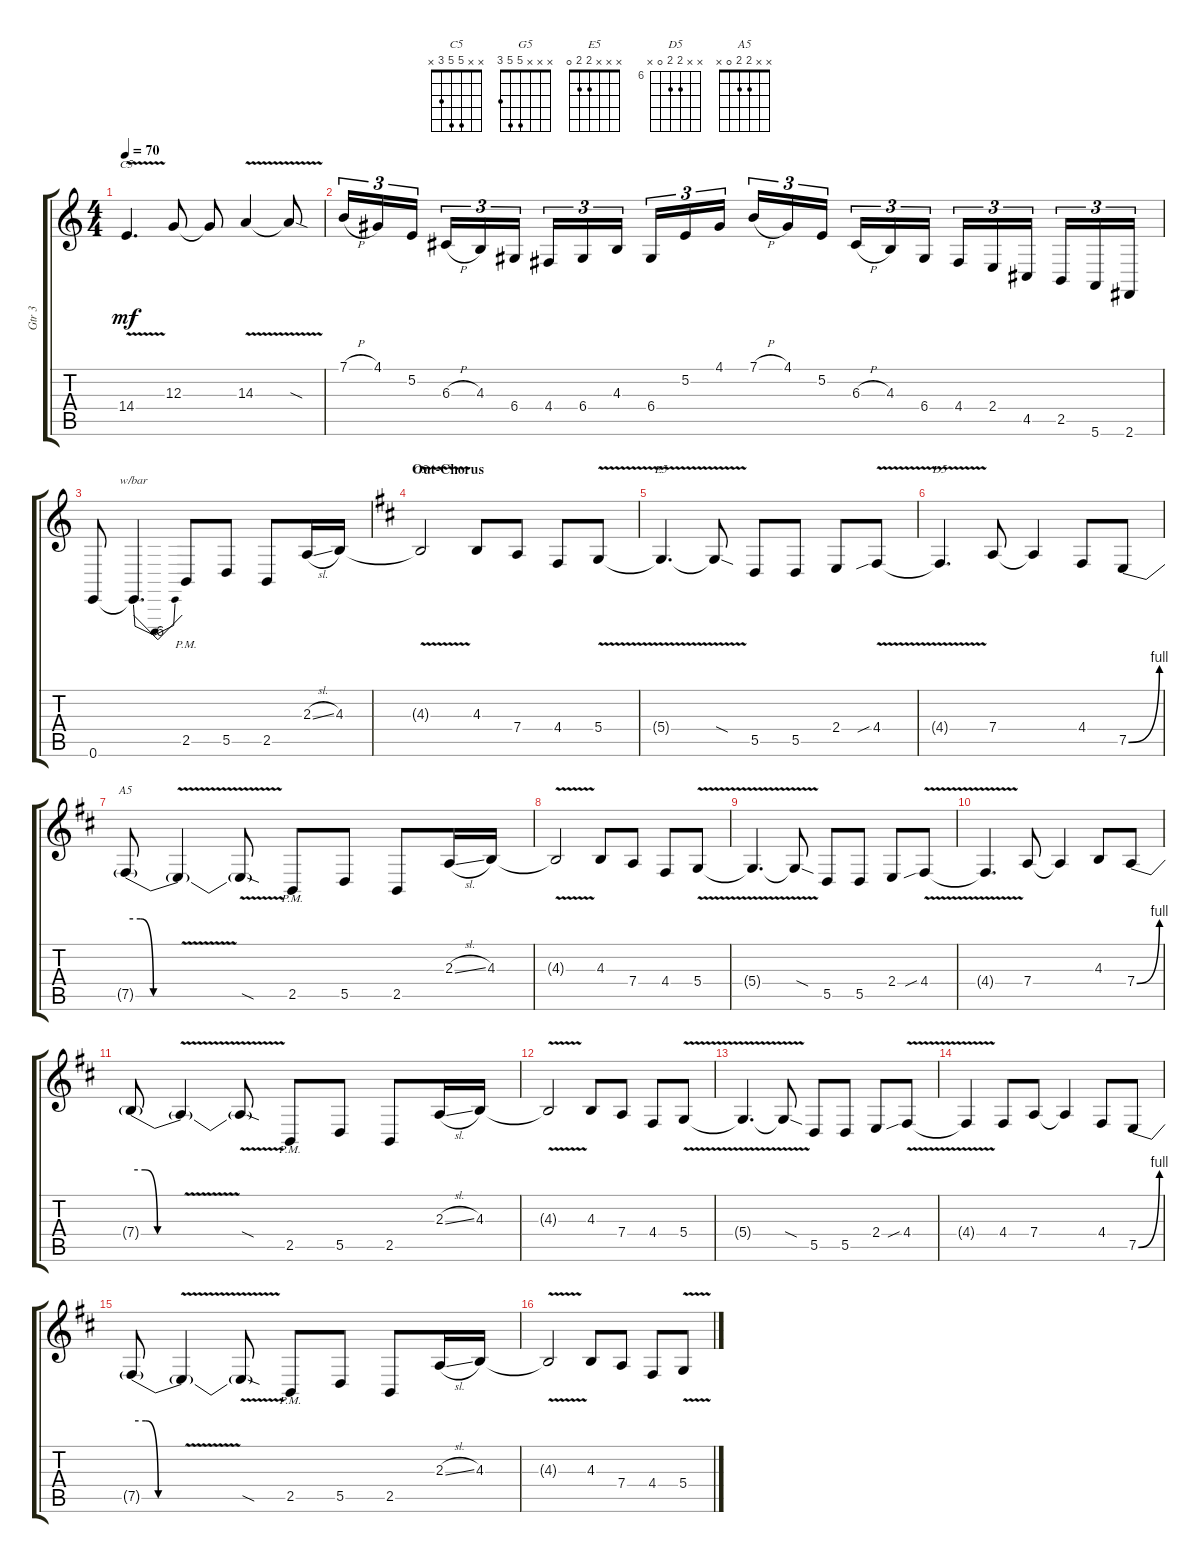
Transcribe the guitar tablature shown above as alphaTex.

\track ("Gtr 3" "Gtr 3") {instrument acousticgrandpiano}
\staff {score tabs}
\tuning (E4 B3 G3 D3 A2 E2) {hide}
\chord ("C5" x x 5 5 3 x)
\chord ("G5" x x x 5 5 3)
\chord ("E5" x x x 2 2 0)
\chord ("D5" x x 7 7 0 x) {firstfret 6}
\chord ("A5" x x 2 2 0 x)
\ts (4 4)
\tempo 70
\clef g2
\ks c
14.4{v}.4{d ch "C5" dy mf} 12.3.8 12.3{t}.8 14.3{v}.4 14.3{sod t}.8 |
7.1{h}.16{tu (3 2)} 4.1.16{tu (3 2)} 5.2.16{tu (3 2)} 6.3{h}.16{tu (3 2)} 4.3.16{tu (3 2)} 6.4.16{tu (3 2)} 4.4.16{tu (3 2)} 6.4.16{tu (3 2)} 4.3.16{tu (3 2)} 6.4.16{tu (3 2)} 5.2.16{tu (3 2)} 4.1.16{tu (3 2)} 7.1{h}.16{tu (3 2)} 4.1.16{tu (3 2)} 5.2.16{tu (3 2)} 6.3{h}.16{tu (3 2)} 4.3.16{tu (3 2)} 6.4.16{tu (3 2)} 4.4.16{tu (3 2)} 2.4.16{tu (3 2)} 4.5.16{tu (3 2)} 2.5.16{tu (3 2)} 5.6.16{tu (3 2)} 2.6.16{tu (3 2)} |
0.6.8 0.6{t}.4{d tbe (dip default 0 0 30 -24 60 0)} 2.5{pm}.8 5.5.8 2.5.8 2.3{sl}.16 4.3.16 |
\section ("" "Out-Chorus")
\ks d
4.3{v t}.2{ch "G5"} 4.3.8 7.4.8 4.4.8 5.4{v}.8 |
5.4{v t}.4{d ch "E5"} 5.4{sod t}.8 5.5.8 5.5.8 2.4.8 4.4{v sib}.8 |
4.4{v t}.4{d ch "D5"} 7.4.8 7.4{t}.4 4.4.8 7.5{be (bend 0 0 60 4)}.8 |
7.5{be (custom 0 4 15 4 30 0 60 0) t}.8{ch "A5"} 7.5{v t}.4 7.5{sod t}.8 2.5{pm}.8 5.5.8 2.5.8 2.3{sl}.16 4.3.16 |
4.3{v t}.2 4.3.8 7.4.8 4.4.8 5.4{v}.8 |
5.4{v t}.4{d} 5.4{sod t}.8 5.5.8 5.5.8 2.4.8 4.4{v sib}.8 |
4.4{v t}.4{d} 7.4.8 7.4{t}.4 4.3.8 7.4{be (bend 0 0 60 4)}.8 |
7.4{be (custom 0 4 15 4 30 0 60 0) t}.8 7.4{v t}.4 7.4{sod t}.8 2.5{pm}.8 5.5.8 2.5.8 2.3{sl}.16 4.3.16 |
4.3{v t}.2 4.3.8 7.4.8 4.4.8 5.4{v}.8 |
5.4{v t}.4{d} 5.4{sod t}.8 5.5.8 5.5.8 2.4.8 4.4{v sib}.8 |
4.4{v t}.4 4.4.8 7.4.8 7.4{t}.4 4.4.8 7.5{be (bend 0 0 60 4)}.8 |
7.5{be (custom 0 4 15 4 30 0 60 0) t}.8 7.5{v t}.4 7.5{sod t}.8 2.5{pm}.8 5.5.8 2.5.8 2.3{sl}.16 4.3.16 |
4.3{v t}.2 4.3.8 7.4.8 4.4.8 5.4{v}.8
